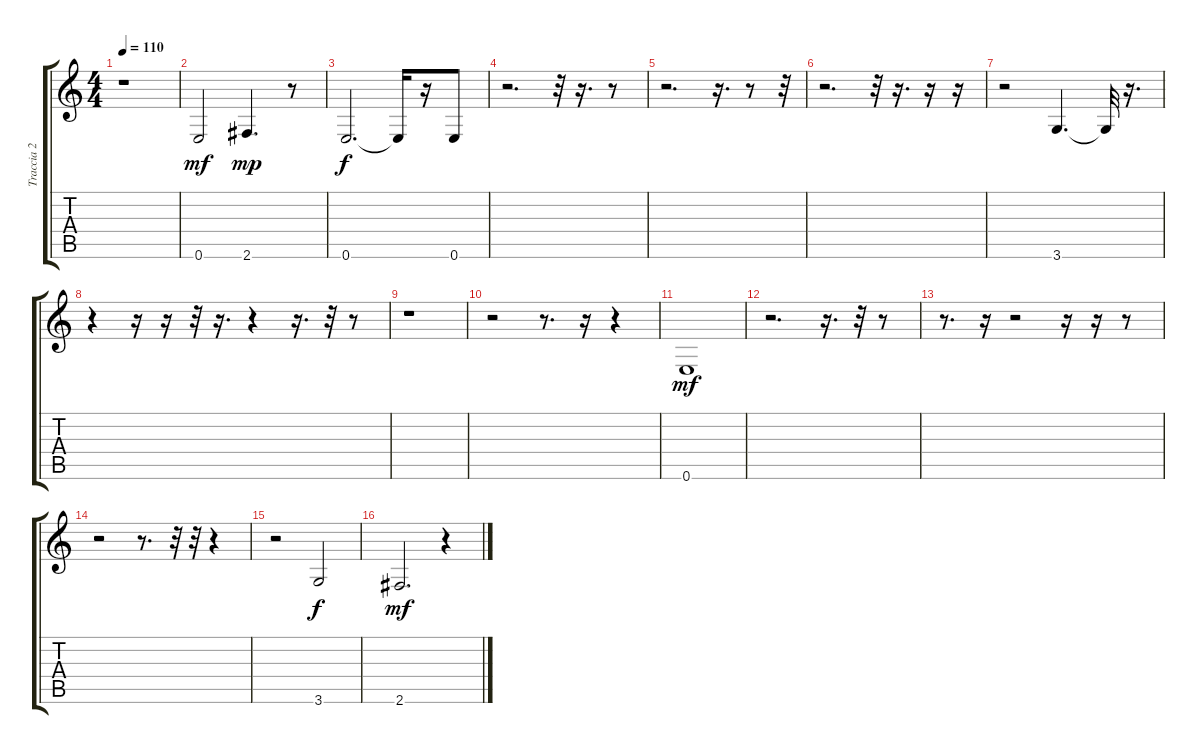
\track ("Traccia 2" "Traccia 2") {instrument fretlessbass}
\staff {score tabs}
\tuning (E4 B3 G3 D3 A2 E2) {hide}
\ts (4 4)
\tempo 110
\clef g2
\ks c
r.1{dy f} |
0.6.2{dy mf} 2.6.4{d dy mp} r.8 |
0.6.2{d dy f} 0.6{t}.16 r.16 0.6.8 |
r.2{d} r.32 r.16{d} r.8 |
r.2{d} r.16{d} r.8 r.32 |
r.2{d} r.32 r.16{d} r.16 r.16 |
r.2 3.6.4{d} 3.6{t}.32 r.16{d} |
r.4 r.16 r.16 r.32 r.16{d} r.4 r.16{d} r.32 r.8 |
r.1 |
r.2 r.8{d} r.16 r.4 |
0.6.1{dy mf} |
r.2{d} r.16{d} r.32 r.8 |
r.8{d} r.16 r.2 r.16 r.16 r.8 |
r.2 r.8{d} r.32 r.32 r.4 |
r.2 3.6.2{dy f} |
2.6.2{d dy mf} r.4
